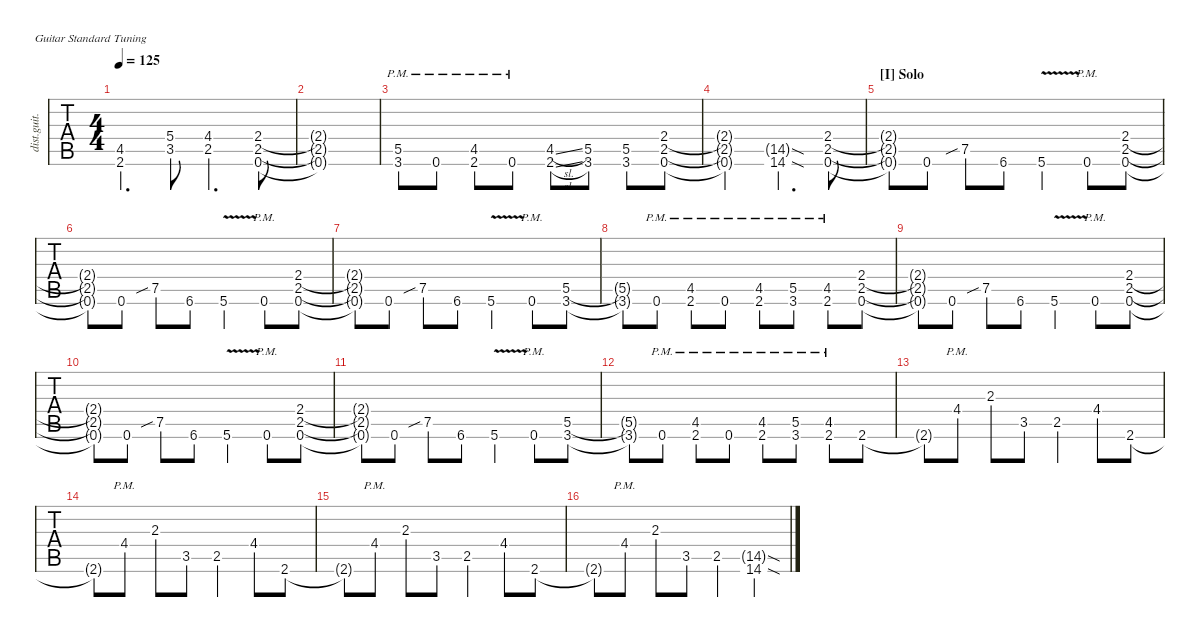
\defaultSystemsLayout 4
\hideDynamics
\bracketExtendMode nobrackets
\otherSystemsTrackNameOrientation horizontal
\track ("Rhythm Guitar 1 (James)" "dist.guit.") {defaultSystemsLayout 4 multiBarRest instrument distortionguitar}
\staff {tabs}
\tuning (E4 B3 G3 D3 A2 E2)
\ts (4 4)
\tempo 125
\clef g2
\ks c
(2.6{acc #} 4.5{acc #}).4{d dy mf} (3.5 5.4).8 (2.5 4.4{acc #}).4{d} (0.6 2.5 2.4).8 |
(0.6{t} 2.5{t} 2.4{t}).1 |
(3.6{pm} 5.5{pm}).8 0.6{pm}.8 (2.6{pm acc #} 4.5{pm acc #}).8 0.6{pm}.8 (2.6{sl acc #} 4.5{sl acc #}).8 (3.6 5.5).8 (5.5 3.6).8 (0.6 2.5 2.4).8 |
(0.6{t} 2.5{t} 2.4{t}).2 (14.6{sod acc #} 14.5{sod g}).4{d} (0.6 2.5 2.4).8 |
\section ("I" "Solo")
(2.5{t} 0.6{t} 2.4{t}).8 0.6.8 7.5{sib}.8 6.6{acc #}.8 5.6{v}.4 0.6{pm}.8 (0.6 2.5 2.4).8 |
(2.5{t} 0.6{t} 2.4{t}).8 0.6.8 7.5{sib}.8 6.6{acc #}.8 5.6{v}.4 0.6{pm}.8 (0.6 2.5 2.4).8 |
(2.5{t} 0.6{t} 2.4{t}).8 0.6.8 7.5{sib}.8 6.6{acc #}.8 5.6{v}.4 0.6{pm}.8 (3.6 5.5).8 |
(5.5{t} 3.6{t}).8 0.6{pm}.8 (2.6{pm acc #} 4.5{pm acc #}).8 0.6{pm}.8 (2.6{pm acc #} 4.5{pm acc #}).8 (3.6{pm} 5.5{pm}).8 (2.6{pm acc #} 4.5{pm acc #}).8 (0.6 2.5 2.4).8 |
(2.5{t} 0.6{t} 2.4{t}).8 0.6.8 7.5{sib}.8 6.6{acc #}.8 5.6{v}.4 0.6{pm}.8 (0.6 2.5 2.4).8 |
(2.5{t} 0.6{t} 2.4{t}).8 0.6.8 7.5{sib}.8 6.6{acc #}.8 5.6{v}.4 0.6{pm}.8 (0.6 2.5 2.4).8 |
(2.5{t} 0.6{t} 2.4{t}).8 0.6.8 7.5{sib}.8 6.6{acc #}.8 5.6{v}.4 0.6{pm}.8 (3.6 5.5).8 |
(5.5{t} 3.6{t}).8 0.6{pm}.8 (2.6{pm acc #} 4.5{pm acc #}).8 0.6{pm}.8 (2.6{pm acc #} 4.5{pm acc #}).8 (3.6{pm} 5.5{pm}).8 (2.6{pm acc #} 4.5{pm acc #}).8 2.6{acc #}.8 |
2.6{t acc #}.8 4.4{pm acc #}.8 2.3.8 3.5.8 2.5.4 4.4{acc #}.8 2.6{acc #}.8 |
2.6{t acc #}.8 4.4{pm acc #}.8 2.3.8 3.5.8 2.5.4 4.4{acc #}.8 2.6{acc #}.8 |
2.6{t acc #}.8 4.4{pm acc #}.8 2.3.8 3.5.8 2.5.4 4.4{acc #}.8 2.6{acc #}.8 |
2.6{t acc #}.8 4.4{pm acc #}.8 2.3.8 3.5.8 2.5.4 (14.6{sod acc #} 14.5{sod g}).4
